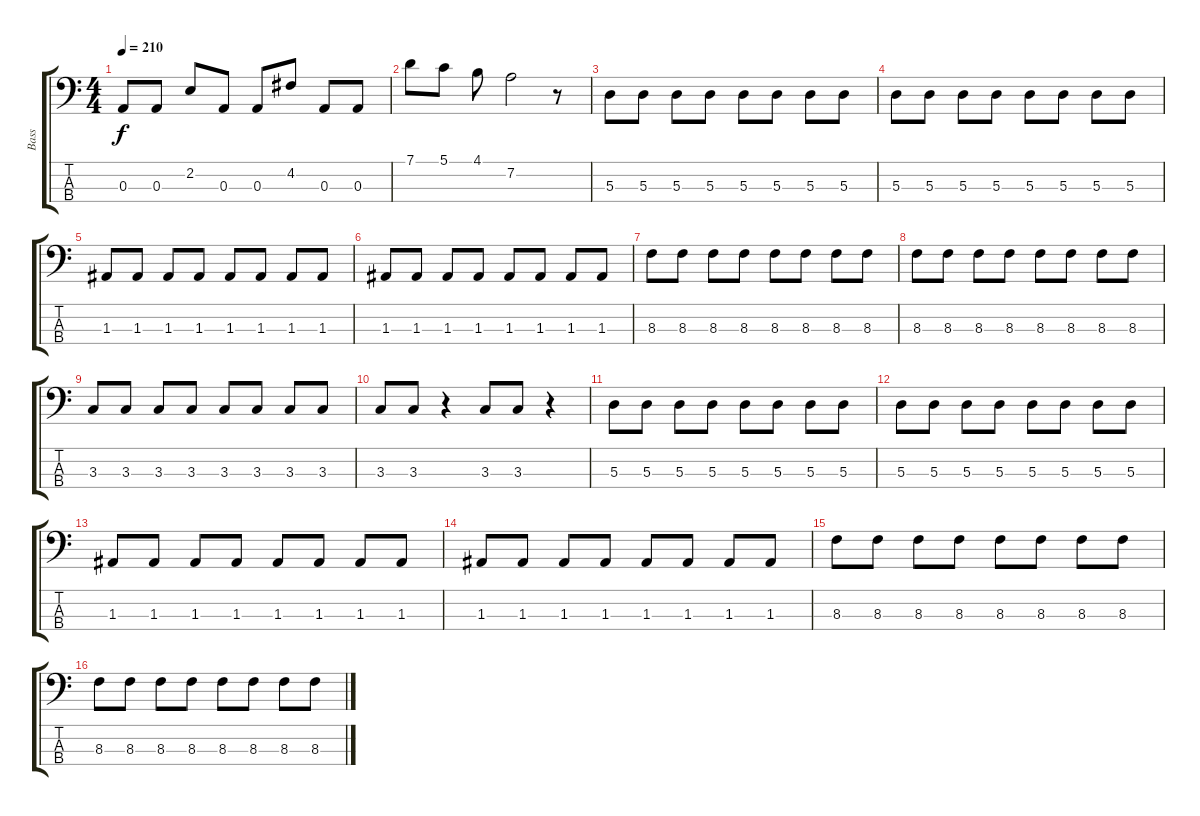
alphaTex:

\track ("Bass" "Bass") {instrument electricbasspick}
\staff {score tabs}
\tuning (G2 D2 A1 E1) {hide}
\ts (4 4)
\tempo 210
\clef f4
\ks c
0.3.8{dy f} 0.3.8 2.2.8 0.3.8 0.3.8 4.2.8 0.3.8 0.3.8 |
7.1.8 5.1.8 4.1.8 7.2.2 r.8 |
5.3.8 5.3.8 5.3.8 5.3.8 5.3.8 5.3.8 5.3.8 5.3.8 |
5.3.8 5.3.8 5.3.8 5.3.8 5.3.8 5.3.8 5.3.8 5.3.8 |
1.3.8 1.3.8 1.3.8 1.3.8 1.3.8 1.3.8 1.3.8 1.3.8 |
1.3.8 1.3.8 1.3.8 1.3.8 1.3.8 1.3.8 1.3.8 1.3.8 |
8.3.8 8.3.8 8.3.8 8.3.8 8.3.8 8.3.8 8.3.8 8.3.8 |
8.3.8 8.3.8 8.3.8 8.3.8 8.3.8 8.3.8 8.3.8 8.3.8 |
3.3.8 3.3.8 3.3.8 3.3.8 3.3.8 3.3.8 3.3.8 3.3.8 |
3.3.8 3.3.8 r.4 3.3.8 3.3.8 r.4 |
5.3.8 5.3.8 5.3.8 5.3.8 5.3.8 5.3.8 5.3.8 5.3.8 |
5.3.8 5.3.8 5.3.8 5.3.8 5.3.8 5.3.8 5.3.8 5.3.8 |
1.3.8 1.3.8 1.3.8 1.3.8 1.3.8 1.3.8 1.3.8 1.3.8 |
1.3.8 1.3.8 1.3.8 1.3.8 1.3.8 1.3.8 1.3.8 1.3.8 |
8.3.8 8.3.8 8.3.8 8.3.8 8.3.8 8.3.8 8.3.8 8.3.8 |
8.3.8 8.3.8 8.3.8 8.3.8 8.3.8 8.3.8 8.3.8 8.3.8
